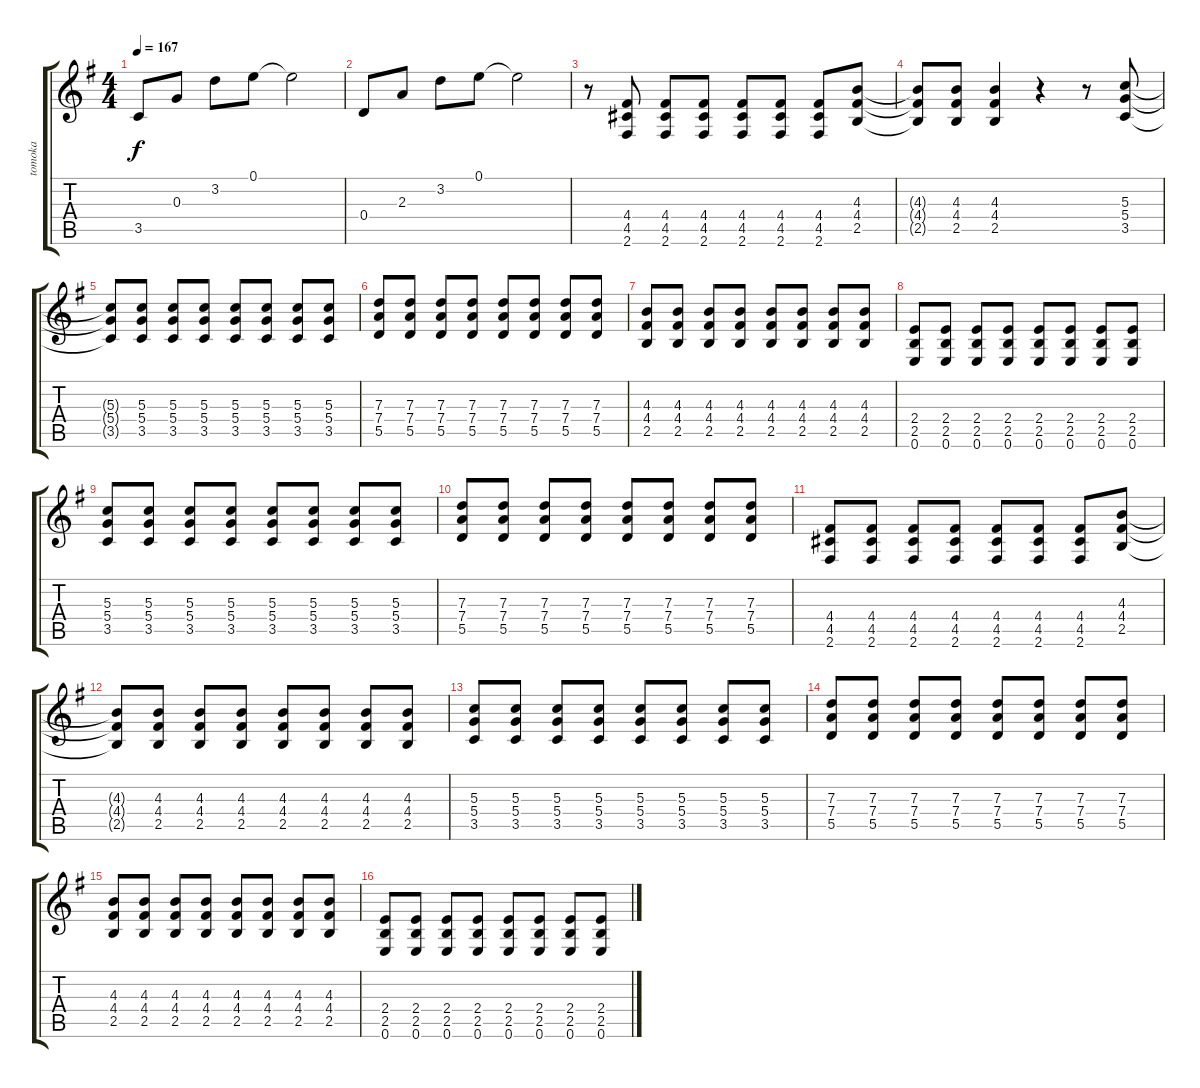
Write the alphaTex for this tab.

\track ("tomoka" "tomoka") {instrument distortionguitar}
\staff {score tabs}
\tuning (E4 B3 G3 D3 A2 E2) {hide}
\ts (4 4)
\tempo 167
\clef g2
\ks eminor
3.5.8{dy f} 0.3.8 3.2.8 0.1.8 0.1{t}.2 |
0.4.8 2.3.8 3.2.8 0.1.8 0.1{t}.2 |
r.8 (4.4 4.5 2.6).8 (4.4 4.5 2.6).8 (4.4 4.5 2.6).8 (4.4 4.5 2.6).8 (4.4 4.5 2.6).8 (4.4 4.5 2.6).8 (4.3 4.4 2.5).8 |
(4.3{t} 4.4{t} 2.5{t}).8 (4.3 4.4 2.5).8 (4.3 4.4 2.5).4 r.4 r.8 (5.3 5.4 3.5).8 |
(5.3{t} 5.4{t} 3.5{t}).8 (5.3 5.4 3.5).8 (5.3 5.4 3.5).8 (5.3 5.4 3.5).8 (5.3 5.4 3.5).8 (5.3 5.4 3.5).8 (5.3 5.4 3.5).8 (5.3 5.4 3.5).8 |
(7.3 7.4 5.5).8 (7.3 7.4 5.5).8 (7.3 7.4 5.5).8 (7.3 7.4 5.5).8 (7.3 7.4 5.5).8 (7.3 7.4 5.5).8 (7.3 7.4 5.5).8 (7.3 7.4 5.5).8 |
(4.3 4.4 2.5).8 (4.3 4.4 2.5).8 (4.3 4.4 2.5).8 (4.3 4.4 2.5).8 (4.3 4.4 2.5).8 (4.3 4.4 2.5).8 (4.3 4.4 2.5).8 (4.3 4.4 2.5).8 |
(2.4 2.5 0.6).8 (2.4 2.5 0.6).8 (2.4 2.5 0.6).8 (2.4 2.5 0.6).8 (2.4 2.5 0.6).8 (2.4 2.5 0.6).8 (2.4 2.5 0.6).8 (2.4 2.5 0.6).8 |
(5.3 5.4 3.5).8 (5.3 5.4 3.5).8 (5.3 5.4 3.5).8 (5.3 5.4 3.5).8 (5.3 5.4 3.5).8 (5.3 5.4 3.5).8 (5.3 5.4 3.5).8 (5.3 5.4 3.5).8 |
(7.3 7.4 5.5).8 (7.3 7.4 5.5).8 (7.3 7.4 5.5).8 (7.3 7.4 5.5).8 (7.3 7.4 5.5).8 (7.3 7.4 5.5).8 (7.3 7.4 5.5).8 (7.3 7.4 5.5).8 |
(4.4 4.5 2.6).8 (4.4 4.5 2.6).8 (4.4 4.5 2.6).8 (4.4 4.5 2.6).8 (4.4 4.5 2.6).8 (4.4 4.5 2.6).8 (4.4 4.5 2.6).8 (4.3 4.4 2.5).8 |
(4.3{t} 4.4{t} 2.5{t}).8 (4.3 4.4 2.5).8 (4.3 4.4 2.5).8 (4.3 4.4 2.5).8 (4.3 4.4 2.5).8 (4.3 4.4 2.5).8 (4.3 4.4 2.5).8 (4.3 4.4 2.5).8 |
(5.3 5.4 3.5).8 (5.3 5.4 3.5).8 (5.3 5.4 3.5).8 (5.3 5.4 3.5).8 (5.3 5.4 3.5).8 (5.3 5.4 3.5).8 (5.3 5.4 3.5).8 (5.3 5.4 3.5).8 |
(7.3 7.4 5.5).8 (7.3 7.4 5.5).8 (7.3 7.4 5.5).8 (7.3 7.4 5.5).8 (7.3 7.4 5.5).8 (7.3 7.4 5.5).8 (7.3 7.4 5.5).8 (7.3 7.4 5.5).8 |
(4.3 4.4 2.5).8 (4.3 4.4 2.5).8 (4.3 4.4 2.5).8 (4.3 4.4 2.5).8 (4.3 4.4 2.5).8 (4.3 4.4 2.5).8 (4.3 4.4 2.5).8 (4.3 4.4 2.5).8 |
(2.4 2.5 0.6).8 (2.4 2.5 0.6).8 (2.4 2.5 0.6).8 (2.4 2.5 0.6).8 (2.4 2.5 0.6).8 (2.4 2.5 0.6).8 (2.4 2.5 0.6).8 (2.4 2.5 0.6).8
